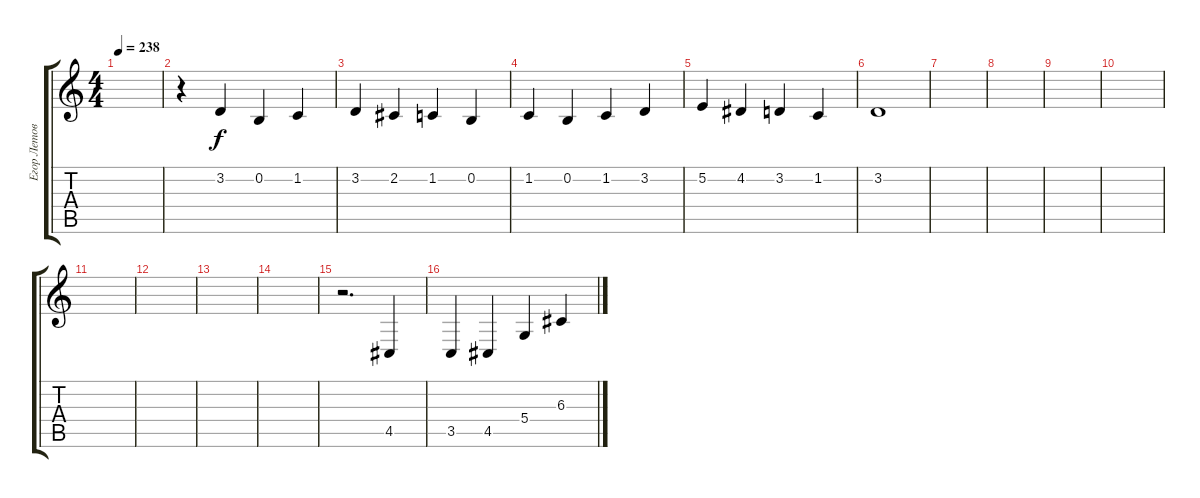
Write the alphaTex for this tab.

\track ("Егор Летов (Вокал)" "Егор Летов") {instrument tenorsax}
\staff {score tabs}
\tuning (E4 B3 G3 D3 A2 E2) {hide}
\ts (4 4)
\tempo 238
\clef g2
\ks c
|
r.4 3.2.4 0.2.4 1.2.4 |
3.2.4 2.2.4 1.2.4 0.2.4 |
1.2.4 0.2.4 1.2.4 3.2.4 |
5.2.4 4.2.4 3.2.4 1.2.4 |
3.2.1 |
|
|
|
|
|
|
|
|
r.2{d} 4.5.4 |
3.5.4 4.5.4 5.4.4 6.3.4
